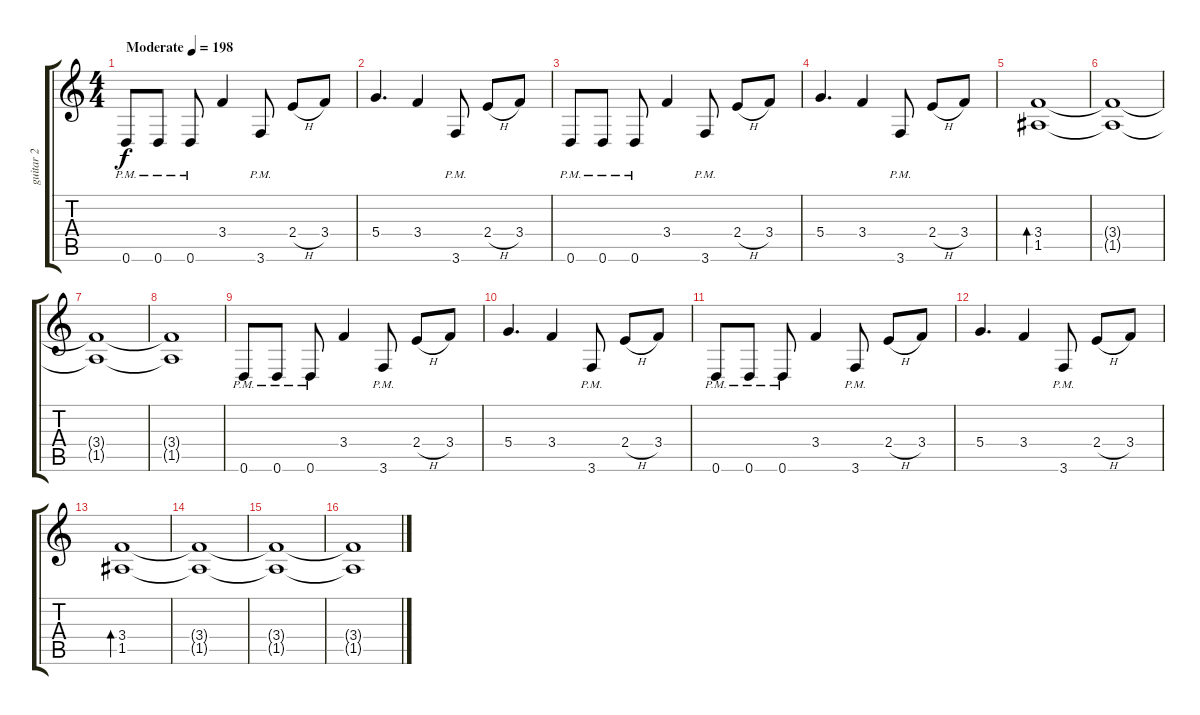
\track ("guitar 2" "guitar 2") {instrument distortionguitar}
\staff {score tabs}
\tuning (E4 B3 G3 D3 A2 D2) {hide}
\ts (4 4)
\tempo (198 "Moderate")
\clef g2
\ks c
0.6{pm}.8{dy f instrument distortionguitar} 0.6{pm}.8 0.6{pm}.8 3.4.4 3.6{pm}.8 2.4{h}.8 3.4.8 |
5.4.4{d} 3.4.4 3.6{pm}.8 2.4{h}.8 3.4.8 |
0.6{pm}.8 0.6{pm}.8 0.6{pm}.8 3.4.4 3.6{pm}.8 2.4{h}.8 3.4.8 |
5.4.4{d} 3.4.4 3.6{pm}.8 2.4{h}.8 3.4.8 |
(3.4 1.5).1{bd 480} |
(3.4{t} 1.5{t}).1 |
(3.4{t} 1.5{t}).1 |
(3.4{t} 1.5{t}).1 |
0.6{pm}.8 0.6{pm}.8 0.6{pm}.8 3.4.4 3.6{pm}.8 2.4{h}.8 3.4.8 |
5.4.4{d} 3.4.4 3.6{pm}.8 2.4{h}.8 3.4.8 |
0.6{pm}.8 0.6{pm}.8 0.6{pm}.8 3.4.4 3.6{pm}.8 2.4{h}.8 3.4.8 |
5.4.4{d} 3.4.4 3.6{pm}.8 2.4{h}.8 3.4.8 |
(3.4 1.5).1{bd 480} |
(3.4{t} 1.5{t}).1 |
(3.4{t} 1.5{t}).1 |
(3.4{t} 1.5{t}).1
